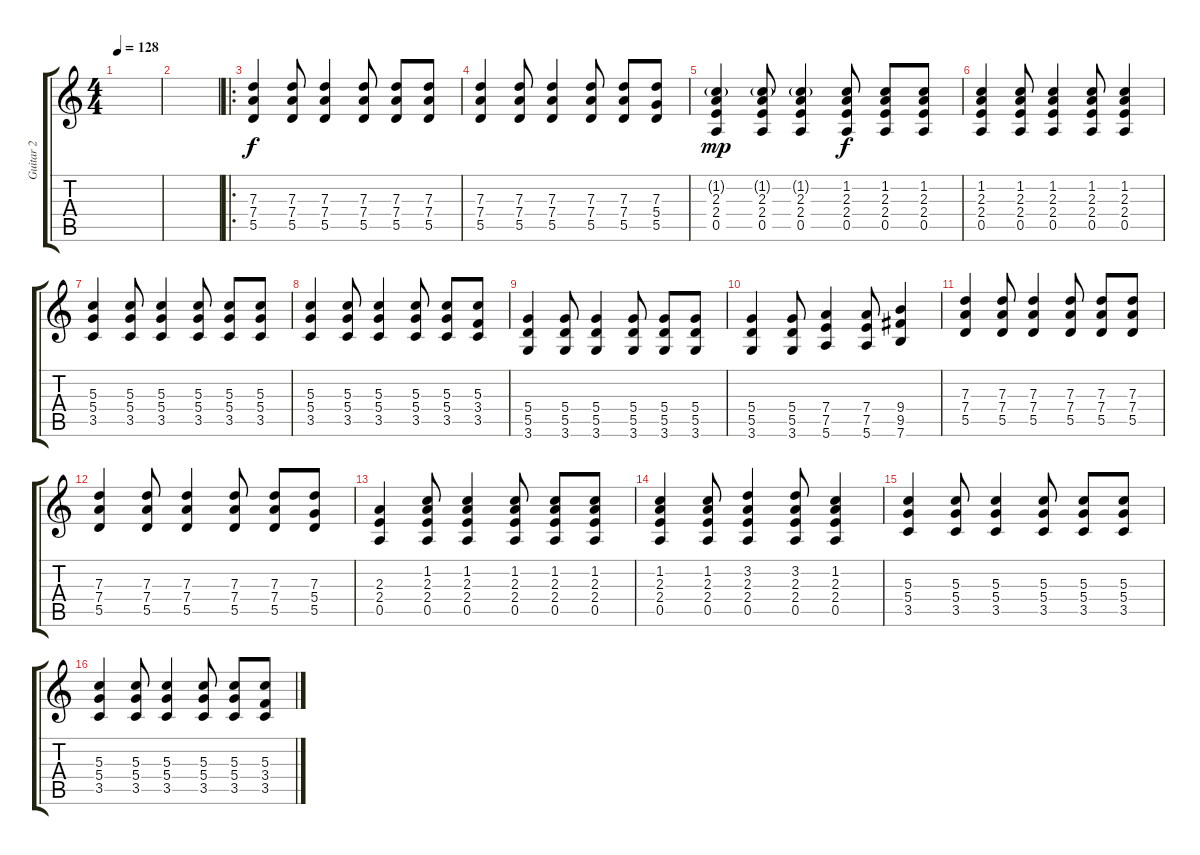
\track ("Guitar 2" "Guitar 2") {instrument distortionguitar}
\staff {score tabs}
\tuning (E4 B3 G3 D3 A2 E2) {hide}
\ts (4 4)
\tempo 128
\clef g2
\ks c
|
|
\ro
(7.3 7.4 5.5).4 (7.3 7.4 5.5).8 (7.3 7.4 5.5).4 (7.3 7.4 5.5).8 (7.3 7.4 5.5).8 (7.3 7.4 5.5).8 |
(7.3 7.4 5.5).4 (7.3 7.4 5.5).8 (7.3 7.4 5.5).4 (7.3 7.4 5.5).8 (7.3 7.4 5.5).8 (7.3 5.4 5.5).8 |
(1.2{g} 2.3 2.4 0.5).4{dy mp} (1.2{g} 2.3 2.4 0.5).8 (1.2{g} 2.3 2.4 0.5).4 (1.2 2.3 2.4 0.5).8{dy f} (1.2 2.3 2.4 0.5).8 (1.2 2.3 2.4 0.5).8 |
(1.2 2.3 2.4 0.5).4 (1.2 2.3 2.4 0.5).8 (1.2 2.3 2.4 0.5).4 (1.2 2.3 2.4 0.5).8 (1.2 2.3 2.4 0.5).4 |
(5.3 5.4 3.5).4 (5.3 5.4 3.5).8 (5.3 5.4 3.5).4 (5.3 5.4 3.5).8 (5.3 5.4 3.5).8 (5.3 5.4 3.5).8 |
(5.3 5.4 3.5).4 (5.3 5.4 3.5).8 (5.3 5.4 3.5).4 (5.3 5.4 3.5).8 (5.3 5.4 3.5).8 (5.3 3.4 3.5).8 |
(5.4 5.5 3.6).4 (5.4 5.5 3.6).8 (5.4 5.5 3.6).4 (5.4 5.5 3.6).8 (5.4 5.5 3.6).8 (5.4 5.5 3.6).8 |
(5.4 5.5 3.6).4 (5.4 5.5 3.6).8 (7.4 7.5 5.6).4 (7.4 7.5 5.6).8 (9.4 9.5 7.6).4 |
(7.3 7.4 5.5).4 (7.3 7.4 5.5).8 (7.3 7.4 5.5).4 (7.3 7.4 5.5).8 (7.3 7.4 5.5).8 (7.3 7.4 5.5).8 |
(7.3 7.4 5.5).4 (7.3 7.4 5.5).8 (7.3 7.4 5.5).4 (7.3 7.4 5.5).8 (7.3 7.4 5.5).8 (7.3 5.4 5.5).8 |
(2.3 2.4 0.5).4 (1.2 2.3 2.4 0.5).8 (1.2 2.3 2.4 0.5).4 (1.2 2.3 2.4 0.5).8 (1.2 2.3 2.4 0.5).8 (1.2 2.3 2.4 0.5).8 |
(1.2 2.3 2.4 0.5).4 (1.2 2.3 2.4 0.5).8 (3.2 2.3 2.4 0.5).4 (3.2 2.3 2.4 0.5).8 (1.2 2.3 2.4 0.5).4 |
(5.3 5.4 3.5).4 (5.3 5.4 3.5).8 (5.3 5.4 3.5).4 (5.3 5.4 3.5).8 (5.3 5.4 3.5).8 (5.3 5.4 3.5).8 |
(5.3 5.4 3.5).4 (5.3 5.4 3.5).8 (5.3 5.4 3.5).4 (5.3 5.4 3.5).8 (5.3 5.4 3.5).8 (5.3 3.4 3.5).8
